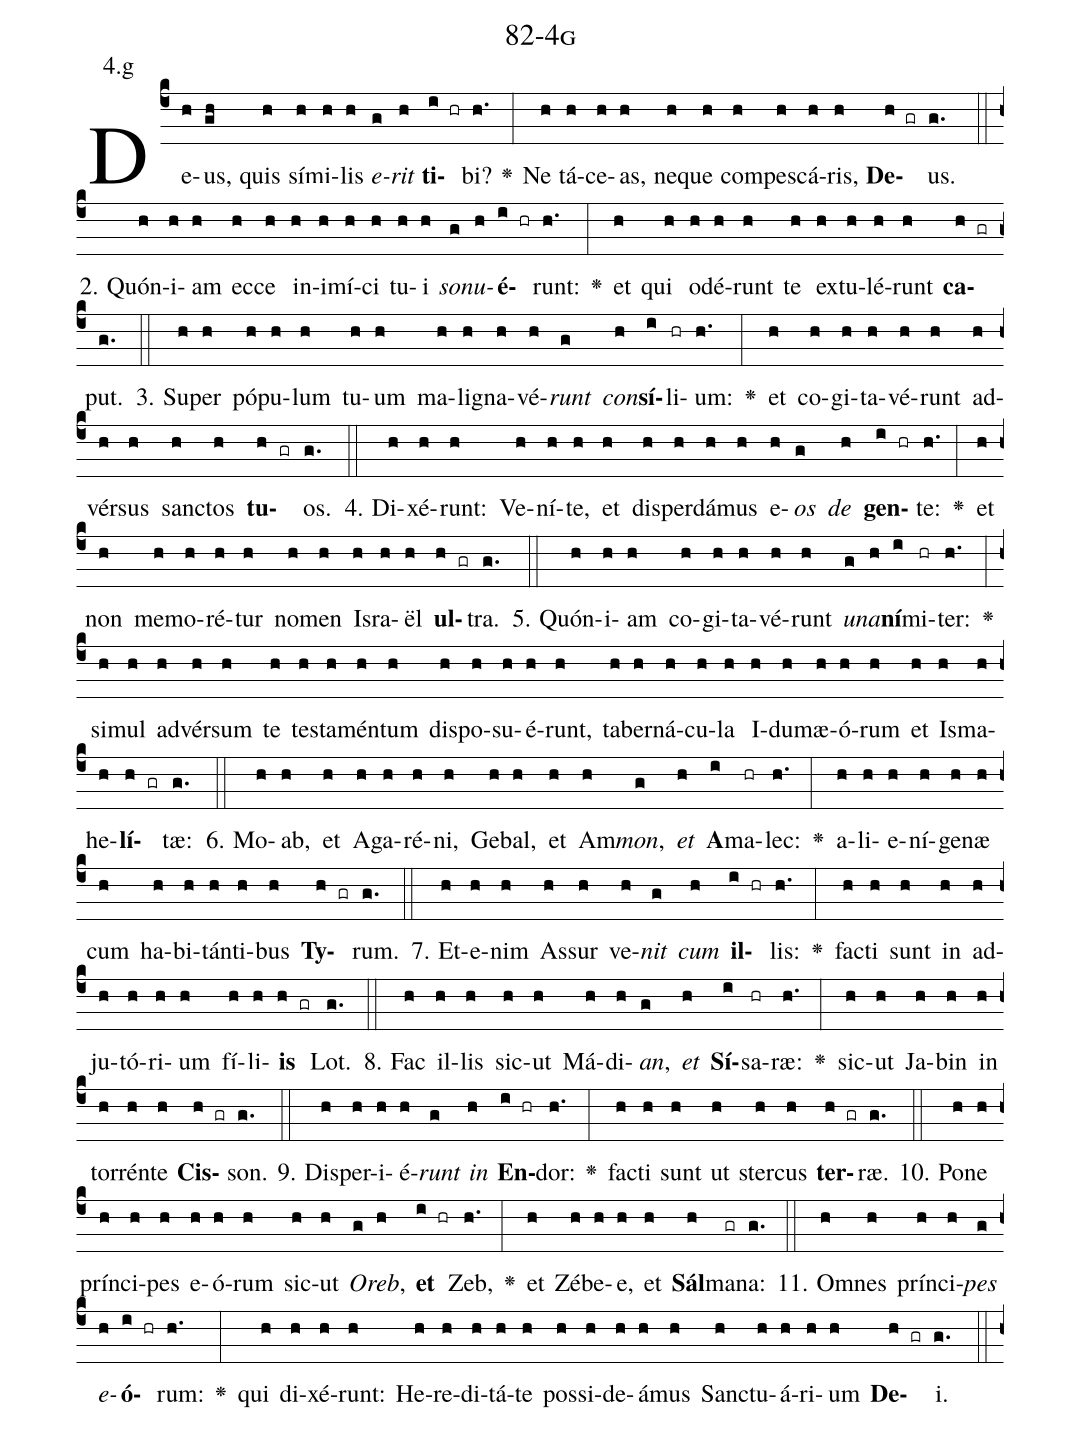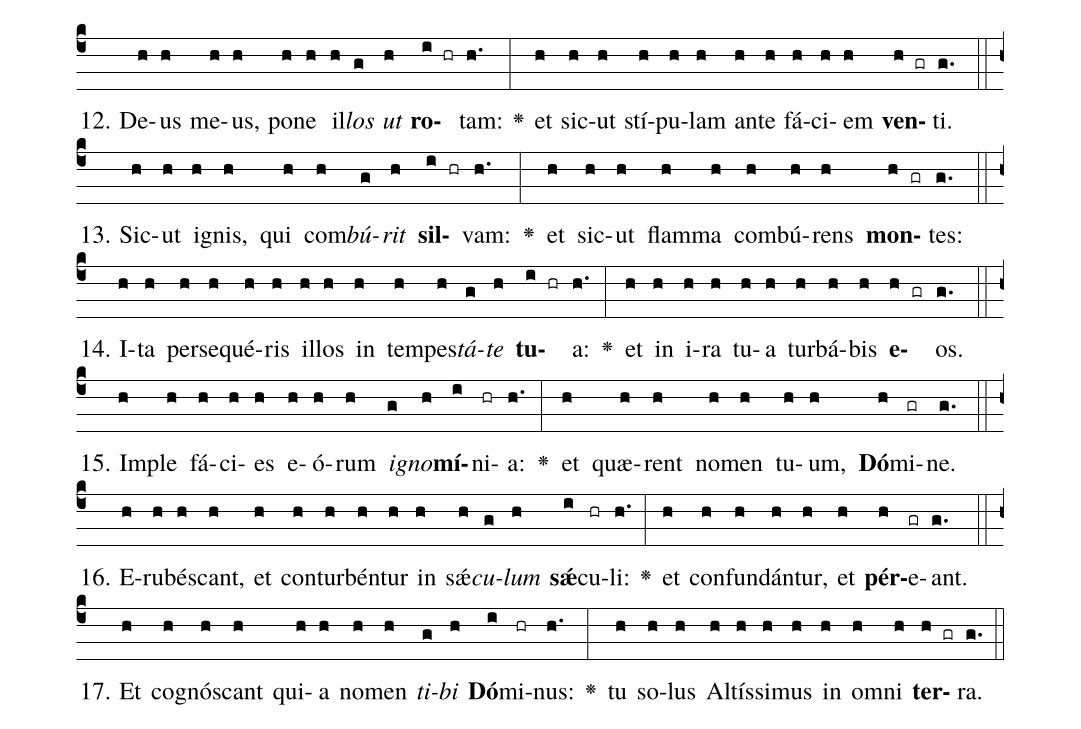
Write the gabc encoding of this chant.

name: 82-4g;
annotation: 4.g;
%%
(c4)De(h)us,(gh) quis(h) sí(h)mi(h)lis(h) <i>e</i>(g)<i>rit</i>(h) <b>ti</b>(i hr)bi?(h.) <v>\greheightstar</v>(:) Ne(h) tá(h)ce(h)as,(h) ne(h)que(h) com(h)pes(h)cá(h)ris,(h) <b>De</b>(h gr)us.(g.) (::)
2. Quón(h)i(h)am(h) ec(h)ce(h) in(h)i(h)mí(h)ci(h) tu(h)i(h) <i>so</i>(g)<i>nu</i>(h)<b>é</b>(i hr)runt:(h.) <v>\greheightstar</v>(:) et(h) qui(h) o(h)dé(h)runt(h) te(h) ex(h)tu(h)lé(h)runt(h) <b>ca</b>(h gr)put.(g.) (::)
3. Su(h)per(h) pó(h)pu(h)lum(h) tu(h)um(h) ma(h)li(h)gna(h)vé(h)<i>runt</i>(g) <i>con</i>(h)<b>sí</b>(i)li(hr)um:(h.) <v>\greheightstar</v>(:) et(h) co(h)gi(h)ta(h)vé(h)runt(h) ad(h)vér(h)sus(h) sanc(h)tos(h) <b>tu</b>(h gr)os.(g.) (::)
4. Di(h)xé(h)runt:(h) Ve(h)ní(h)te,(h) et(h) dis(h)per(h)dá(h)mus(h) e(h)<i>os</i>(g) <i>de</i>(h) <b>gen</b>(i hr)te:(h.) <v>\greheightstar</v>(:) et(h) non(h) me(h)mo(h)ré(h)tur(h) no(h)men(h) Is(h)ra(h)ël(h) <b>ul</b>(h gr)tra.(g.) (::)
5. Quón(h)i(h)am(h) co(h)gi(h)ta(h)vé(h)runt(h) <i>u</i>(g)<i>na</i>(h)<b>ní</b>(i)mi(hr)ter:(h.) <v>\greheightstar</v>(:) si(h)mul(h) ad(h)vér(h)sum(h) te(h) tes(h)ta(h)mén(h)tum(h) dis(h)po(h)su(h)é(h)runt,(h) ta(h)ber(h)ná(h)cu(h)la(h) I(h)du(h)mæ(h)ó(h)rum(h) et(h) Is(h)ma(h)he(h)<b>lí</b>(h gr)tæ:(g.) (::)
6. Mo(h)ab,(h) et(h) A(h)ga(h)ré(h)ni,(h) Ge(h)bal,(h) et(h) Am(h)<i>mon</i>,(g) <i>et</i>(h) <b>A</b>(i)ma(hr)lec:(h.) <v>\greheightstar</v>(:) a(h)li(h)e(h)ní(h)ge(h)næ(h) cum(h) ha(h)bi(h)tán(h)ti(h)bus(h) <b>Ty</b>(h gr)rum.(g.) (::)
7. Et(h)e(h)nim(h) As(h)sur(h) ve(h)<i>nit</i>(g) <i>cum</i>(h) <b>il</b>(i hr)lis:(h.) <v>\greheightstar</v>(:) fac(h)ti(h) sunt(h) in(h) ad(h)ju(h)tó(h)ri(h)um(h) fí(h)li(h)<b>is</b>(h gr) Lot.(g.) (::)
8. Fac(h) il(h)lis(h) sic(h)ut(h) Má(h)di(h)<i>an</i>,(g) <i>et</i>(h) <b>Sí</b>(i)sa(hr)ræ:(h.) <v>\greheightstar</v>(:) sic(h)ut(h) Ja(h)bin(h) in(h) tor(h)rén(h)te(h) <b>Cis</b>(h gr)son.(g.) (::)
9. Dis(h)per(h)i(h)é(h)<i>runt</i>(g) <i>in</i>(h) <b>En</b>(i hr)dor:(h.) <v>\greheightstar</v>(:) fac(h)ti(h) sunt(h) ut(h) ster(h)cus(h) <b>ter</b>(h gr)ræ.(g.) (::)
10. Po(h)ne(h) prín(h)ci(h)pes(h) e(h)ó(h)rum(h) sic(h)ut(h) <i>O</i>(g)<i>reb</i>,(h) <b>et</b>(i hr) Zeb,(h.) <v>\greheightstar</v>(:) et(h) Zé(h)be(h)e,(h) et(h) <b>Sál</b>(h)ma(gr)na:(g.) (::)
11. Om(h)nes(h) prín(h)ci(h)<i>pes</i>(g) <i>e</i>(h)<b>ó</b>(i hr)rum:(h.) <v>\greheightstar</v>(:) qui(h) di(h)xé(h)runt:(h) He(h)re(h)di(h)tá(h)te(h) pos(h)si(h)de(h)á(h)mus(h) Sanc(h)tu(h)á(h)ri(h)um(h) <b>De</b>(h gr)i.(g.) (::)
12. De(h)us(h) me(h)us,(h) po(h)ne(h) il(h)<i>los</i>(g) <i>ut</i>(h) <b>ro</b>(i hr)tam:(h.) <v>\greheightstar</v>(:) et(h) sic(h)ut(h) stí(h)pu(h)lam(h) an(h)te(h) fá(h)ci(h)em(h) <b>ven</b>(h gr)ti.(g.) (::)
13. Sic(h)ut(h) i(h)gnis,(h) qui(h) com(h)<i>bú</i>(g)<i>rit</i>(h) <b>sil</b>(i hr)vam:(h.) <v>\greheightstar</v>(:) et(h) sic(h)ut(h) flam(h)ma(h) com(h)bú(h)rens(h) <b>mon</b>(h gr)tes:(g.) (::)
14. I(h)ta(h) per(h)se(h)qué(h)ris(h) il(h)los(h) in(h) tem(h)pes(h)<i>tá</i>(g)<i>te</i>(h) <b>tu</b>(i hr)a:(h.) <v>\greheightstar</v>(:) et(h) in(h) i(h)ra(h) tu(h)a(h) tur(h)bá(h)bis(h) <b>e</b>(h gr)os.(g.) (::)
15. Im(h)ple(h) fá(h)ci(h)es(h) e(h)ó(h)rum(h) <i>i</i>(g)<i>gno</i>(h)<b>mí</b>(i)ni(hr)a:(h.) <v>\greheightstar</v>(:) et(h) quæ(h)rent(h) no(h)men(h) tu(h)um,(h) <b>Dó</b>(h)mi(gr)ne.(g.) (::)
16. E(h)ru(h)bés(h)cant,(h) et(h) con(h)tur(h)bén(h)tur(h) in(h) sǽ(h)<i>cu</i>(g)<i>lum</i>(h) <b>sǽ</b>(i)cu(hr)li:(h.) <v>\greheightstar</v>(:) et(h) con(h)fun(h)dán(h)tur,(h) et(h) <b>pér</b>(h)e(gr)ant.(g.) (::)
17. Et(h) co(h)gnós(h)cant(h) qui(h)a(h) no(h)men(h) <i>ti</i>(g)<i>bi</i>(h) <b>Dó</b>(i)mi(hr)nus:(h.) <v>\greheightstar</v>(:) tu(h) so(h)lus(h) Al(h)tís(h)si(h)mus(h) in(h) om(h)ni(h) <b>ter</b>(h gr)ra.(g.) (::)
